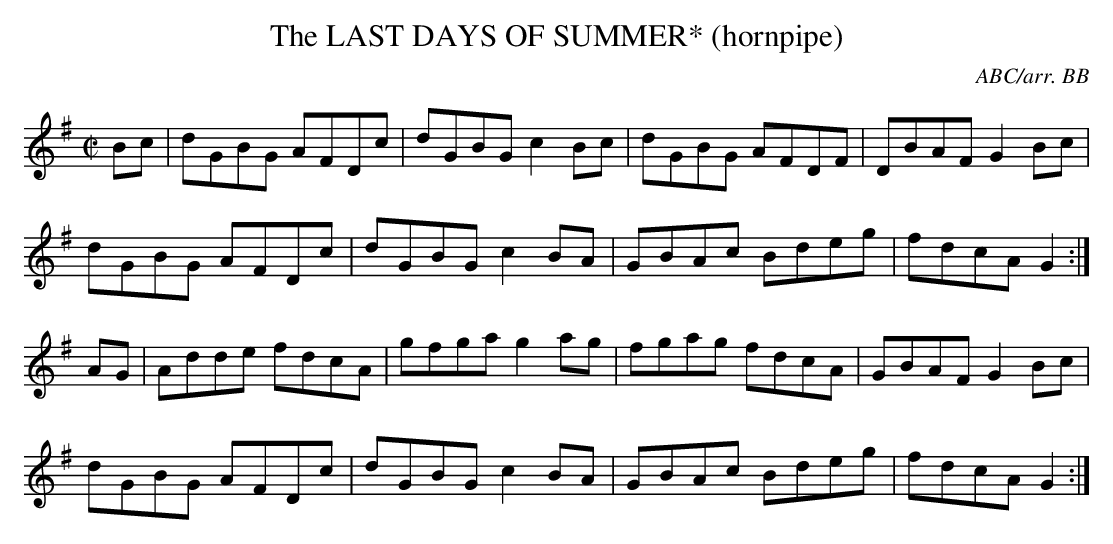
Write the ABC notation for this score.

X:1
T:LAST DAYS OF SUMMER* (hornpipe), The
C:ABC/arr. BB
M:C|
L:1/8
K:G
Bc|dGBG AFDc|dGBG c2Bc|dGBG AFDF|DBAF G2Bc|
dGBG AFDc|dGBG c2BA|GBAc Bdeg|fdcA G2 :|
AG|Adde fdcA|gfga g2ag|fgag fdcA|GBAF G2Bc|
dGBG AFDc|dGBG c2BA|GBAc Bdeg|fdcA G2 :|
